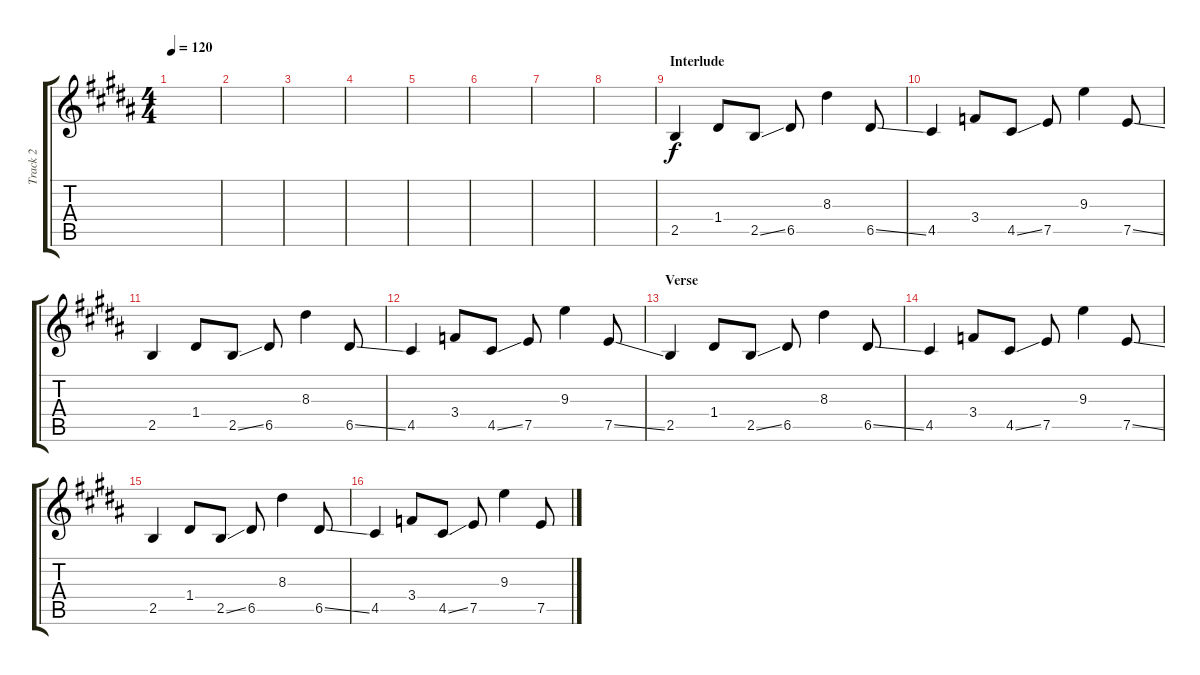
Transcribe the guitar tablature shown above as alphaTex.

\track ("Track 2" "Track 2") {instrument electricbassfinger}
\staff {score tabs}
\tuning (E4 B3 G3 D3 A2 E2) {hide}
\ts (4 4)
\tempo 120
\clef g2
\ks b
|
|
|
|
|
|
|
|
\section ("" "Interlude")
2.5.4 1.4.8 2.5{ss}.8 6.5.8 8.3.4 6.5{ss}.8 |
4.5.4 3.4.8 4.5{ss}.8 7.5.8 9.3.4 7.5{ss}.8 |
2.5.4 1.4.8 2.5{ss}.8 6.5.8 8.3.4 6.5{ss}.8 |
4.5.4 3.4.8 4.5{ss}.8 7.5.8 9.3.4 7.5{ss}.8 |
\section ("" "Verse")
2.5.4 1.4.8 2.5{ss}.8 6.5.8 8.3.4 6.5{ss}.8 |
4.5.4 3.4.8 4.5{ss}.8 7.5.8 9.3.4 7.5{ss}.8 |
2.5.4 1.4.8 2.5{ss}.8 6.5.8 8.3.4 6.5{ss}.8 |
4.5.4 3.4.8 4.5{ss}.8 7.5.8 9.3.4 7.5{ss}.8
